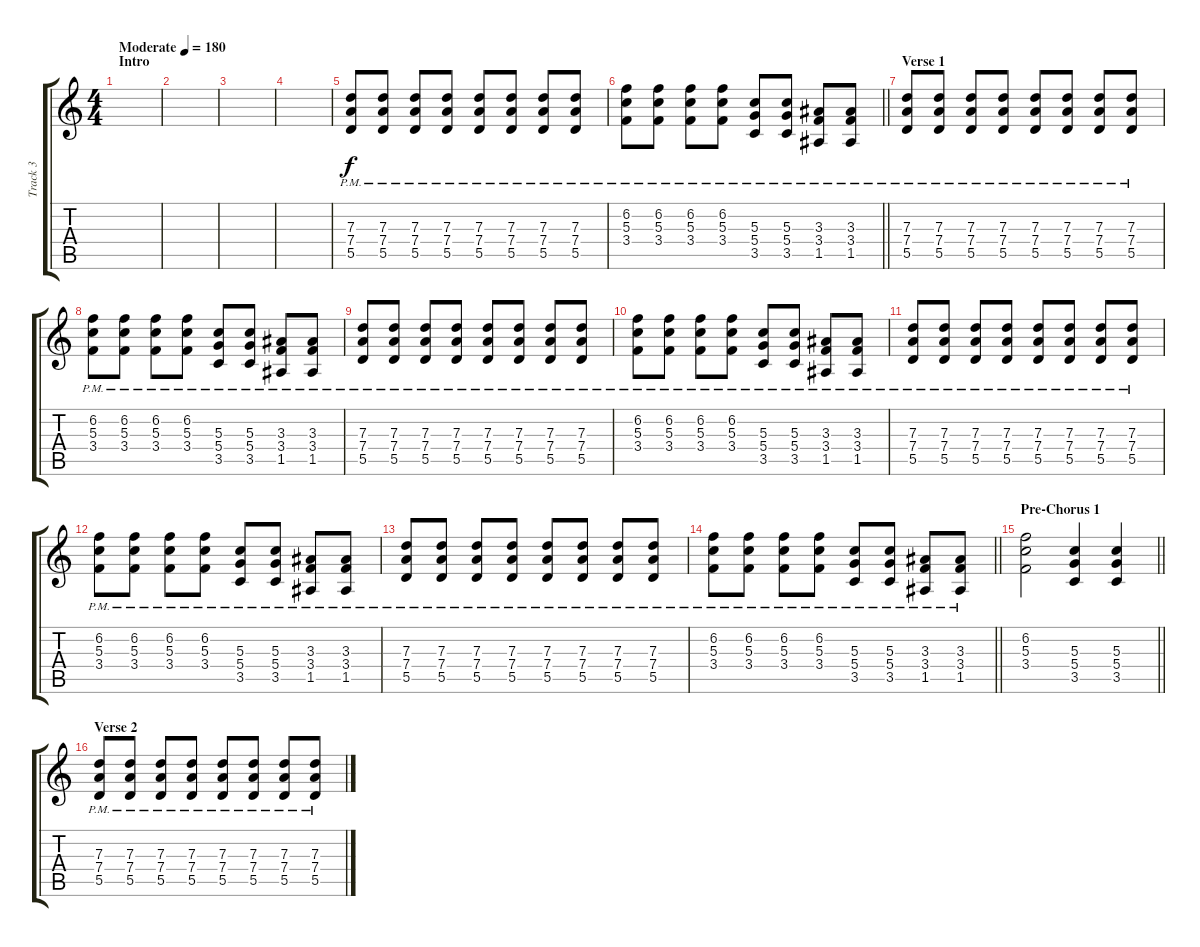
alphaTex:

\track ("Track 3" "Track 3") {instrument distortionguitar}
\staff {score tabs}
\tuning (E4 B3 G3 D3 A2 E2) {hide}
\ts (4 4)
\section ("" "Intro")
\tempo (180 "Moderate")
\clef g2
\ks c
|
|
|
|
(7.3{pm} 7.4{pm} 5.5{pm}).8 (7.3{pm} 7.4{pm} 5.5{pm}).8 (7.3{pm} 7.4{pm} 5.5{pm}).8 (7.3{pm} 7.4{pm} 5.5{pm}).8 (7.3{pm} 7.4{pm} 5.5{pm}).8 (7.3{pm} 7.4{pm} 5.5{pm}).8 (7.3{pm} 7.4{pm} 5.5{pm}).8 (7.3{pm} 7.4{pm} 5.5{pm}).8 |
\barLineRight lightlight
(6.2{pm} 5.3{pm} 3.4{pm}).8 (6.2{pm} 5.3{pm} 3.4{pm}).8 (6.2{pm} 5.3{pm} 3.4{pm}).8 (6.2{pm} 5.3{pm} 3.4{pm}).8 (5.3{pm} 5.4{pm} 3.5{pm}).8 (5.3{pm} 5.4{pm} 3.5{pm}).8 (3.3{pm} 3.4{pm} 1.5{pm}).8 (3.3{pm} 3.4{pm} 1.5{pm}).8 |
\section ("" "Verse 1")
(7.3{pm} 7.4{pm} 5.5{pm}).8 (7.3{pm} 7.4{pm} 5.5{pm}).8 (7.3{pm} 7.4{pm} 5.5{pm}).8 (7.3{pm} 7.4{pm} 5.5{pm}).8 (7.3{pm} 7.4{pm} 5.5{pm}).8 (7.3{pm} 7.4{pm} 5.5{pm}).8 (7.3{pm} 7.4{pm} 5.5{pm}).8 (7.3{pm} 7.4{pm} 5.5{pm}).8 |
(6.2{pm} 5.3{pm} 3.4{pm}).8 (6.2{pm} 5.3{pm} 3.4{pm}).8 (6.2{pm} 5.3{pm} 3.4{pm}).8 (6.2{pm} 5.3{pm} 3.4{pm}).8 (5.3{pm} 5.4{pm} 3.5{pm}).8 (5.3{pm} 5.4{pm} 3.5{pm}).8 (3.3{pm} 3.4{pm} 1.5{pm}).8 (3.3{pm} 3.4{pm} 1.5{pm}).8 |
(7.3{pm} 7.4{pm} 5.5{pm}).8 (7.3{pm} 7.4{pm} 5.5{pm}).8 (7.3{pm} 7.4{pm} 5.5{pm}).8 (7.3{pm} 7.4{pm} 5.5{pm}).8 (7.3{pm} 7.4{pm} 5.5{pm}).8 (7.3{pm} 7.4{pm} 5.5{pm}).8 (7.3{pm} 7.4{pm} 5.5{pm}).8 (7.3{pm} 7.4{pm} 5.5{pm}).8 |
(6.2{pm} 5.3{pm} 3.4{pm}).8 (6.2{pm} 5.3{pm} 3.4{pm}).8 (6.2{pm} 5.3{pm} 3.4{pm}).8 (6.2{pm} 5.3{pm} 3.4{pm}).8 (5.3{pm} 5.4{pm} 3.5{pm}).8 (5.3{pm} 5.4{pm} 3.5{pm}).8 (3.3{pm} 3.4{pm} 1.5{pm}).8 (3.3{pm} 3.4{pm} 1.5{pm}).8 |
(7.3{pm} 7.4{pm} 5.5{pm}).8 (7.3{pm} 7.4{pm} 5.5{pm}).8 (7.3{pm} 7.4{pm} 5.5{pm}).8 (7.3{pm} 7.4{pm} 5.5{pm}).8 (7.3{pm} 7.4{pm} 5.5{pm}).8 (7.3{pm} 7.4{pm} 5.5{pm}).8 (7.3{pm} 7.4{pm} 5.5{pm}).8 (7.3{pm} 7.4{pm} 5.5{pm}).8 |
(6.2{pm} 5.3{pm} 3.4{pm}).8 (6.2{pm} 5.3{pm} 3.4{pm}).8 (6.2{pm} 5.3{pm} 3.4{pm}).8 (6.2{pm} 5.3{pm} 3.4{pm}).8 (5.3{pm} 5.4{pm} 3.5{pm}).8 (5.3{pm} 5.4{pm} 3.5{pm}).8 (3.3{pm} 3.4{pm} 1.5{pm}).8 (3.3{pm} 3.4{pm} 1.5{pm}).8 |
(7.3{pm} 7.4{pm} 5.5{pm}).8 (7.3{pm} 7.4{pm} 5.5{pm}).8 (7.3{pm} 7.4{pm} 5.5{pm}).8 (7.3{pm} 7.4{pm} 5.5{pm}).8 (7.3{pm} 7.4{pm} 5.5{pm}).8 (7.3{pm} 7.4{pm} 5.5{pm}).8 (7.3{pm} 7.4{pm} 5.5{pm}).8 (7.3{pm} 7.4{pm} 5.5{pm}).8 |
\barLineRight lightlight
(6.2{pm} 5.3{pm} 3.4{pm}).8 (6.2{pm} 5.3{pm} 3.4{pm}).8 (6.2{pm} 5.3{pm} 3.4{pm}).8 (6.2{pm} 5.3{pm} 3.4{pm}).8 (5.3{pm} 5.4{pm} 3.5{pm}).8 (5.3{pm} 5.4{pm} 3.5{pm}).8 (3.3{pm} 3.4{pm} 1.5{pm}).8 (3.3{pm} 3.4{pm} 1.5{pm}).8 |
\section ("" "Pre-Chorus 1")
\barLineRight lightlight
(6.2 5.3 3.4).2 (5.3 5.4 3.5).4 (5.3 5.4 3.5).4 |
\section ("" "Verse 2")
(7.3{pm} 7.4{pm} 5.5{pm}).8 (7.3{pm} 7.4{pm} 5.5{pm}).8 (7.3{pm} 7.4{pm} 5.5{pm}).8 (7.3{pm} 7.4{pm} 5.5{pm}).8 (7.3{pm} 7.4{pm} 5.5{pm}).8 (7.3{pm} 7.4{pm} 5.5{pm}).8 (7.3{pm} 7.4{pm} 5.5{pm}).8 (7.3{pm} 7.4{pm} 5.5{pm}).8
